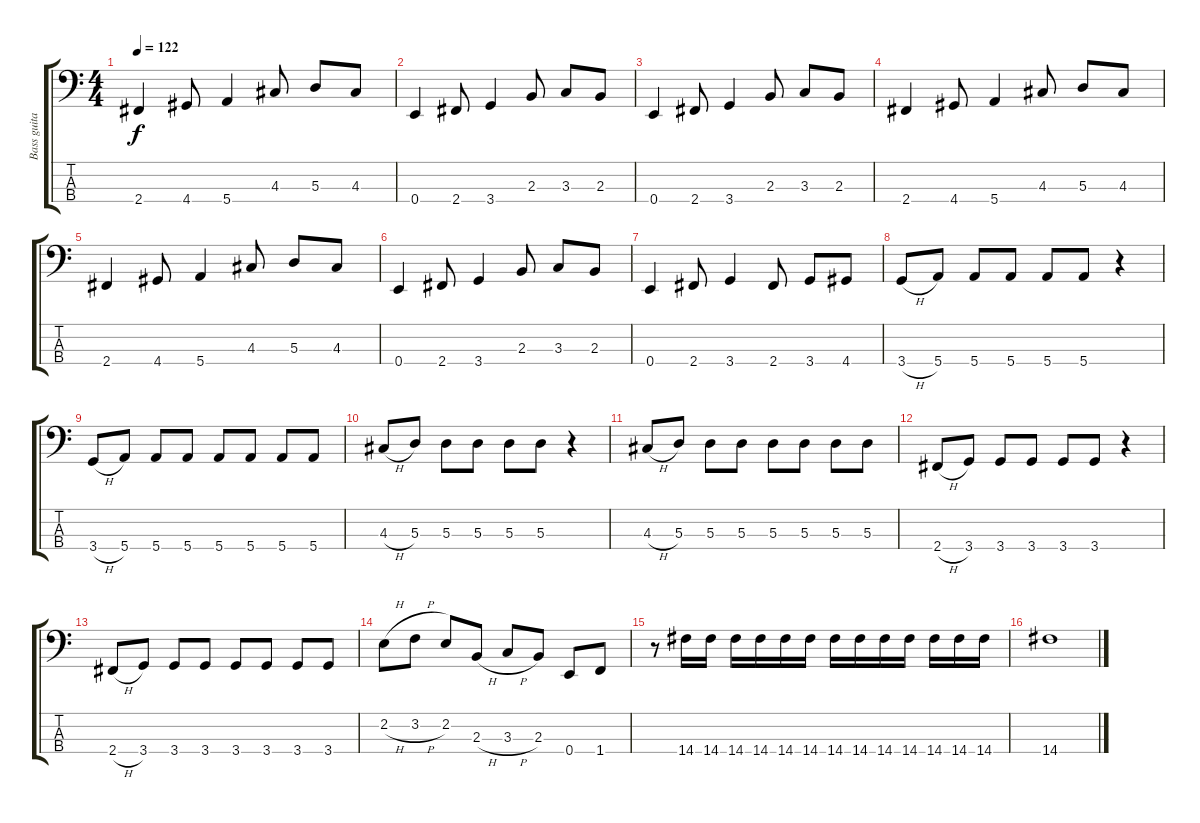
\track ("Bass guitar" "Bass guita") {instrument electricbassfinger}
\staff {score tabs}
\tuning (G2 D2 A1 E1) {hide}
\ts (4 4)
\tempo 122
\clef f4
\ks c
2.4.4{dy f} 4.4.8 5.4.4 4.3.8 5.3.8 4.3.8 |
0.4.4 2.4.8 3.4.4 2.3.8 3.3.8 2.3.8 |
0.4.4 2.4.8 3.4.4 2.3.8 3.3.8 2.3.8 |
2.4.4 4.4.8 5.4.4 4.3.8 5.3.8 4.3.8 |
2.4.4 4.4.8 5.4.4 4.3.8 5.3.8 4.3.8 |
0.4.4 2.4.8 3.4.4 2.3.8 3.3.8 2.3.8 |
0.4.4 2.4.8 3.4.4 2.4.8 3.4.8 4.4.8 |
3.4{h}.8 5.4.8 5.4.8 5.4.8 5.4.8 5.4.8 r.4 |
3.4{h}.8 5.4.8 5.4.8 5.4.8 5.4.8 5.4.8 5.4.8 5.4.8 |
4.3{h}.8 5.3.8 5.3.8 5.3.8 5.3.8 5.3.8 r.4 |
4.3{h}.8 5.3.8 5.3.8 5.3.8 5.3.8 5.3.8 5.3.8 5.3.8 |
2.4{h}.8 3.4.8 3.4.8 3.4.8 3.4.8 3.4.8 r.4 |
2.4{h}.8 3.4.8 3.4.8 3.4.8 3.4.8 3.4.8 3.4.8 3.4.8 |
2.2{h}.8 3.2{h}.8 2.2.8 2.3{h}.8 3.3{h}.8 2.3.8 0.4.8 1.4.8 |
r.8 14.4.16 14.4.16 14.4.16 14.4.16 14.4.16 14.4.16 14.4.16 14.4.16 14.4.16 14.4.16 14.4.16 14.4.16 14.4.16 |
14.4.1
